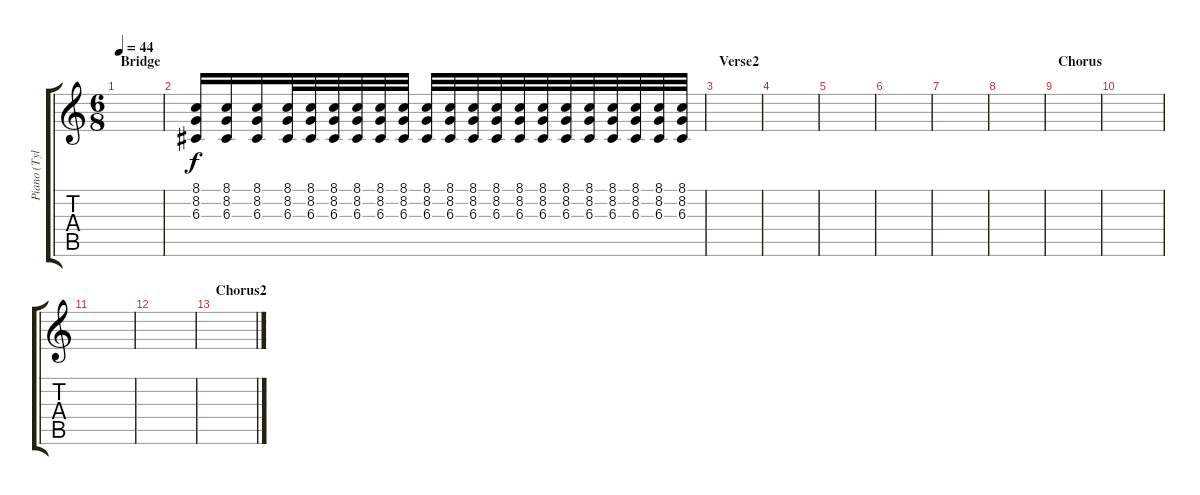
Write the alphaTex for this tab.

\track ("Piano (Tyler(Maui))" "Piano (Tyl") {instrument electricgrandpiano}
\staff {score tabs}
\tuning (E4 B3 G3 D3 A2 E2) {hide}
\ts (6 8)
\section ("" "Bridge")
\tempo 44
\clef g2
\ks c
|
(8.1 8.2 6.3).16 (8.1 8.2 6.3).16 (8.1 8.2 6.3).16 (8.1 8.2 6.3).32 (8.1 8.2 6.3).32 (8.1 8.2 6.3).32 (8.1 8.2 6.3).32 (8.1 8.2 6.3).32 (8.1 8.2 6.3).32 (8.1 8.2 6.3).32 (8.1 8.2 6.3).32 (8.1 8.2 6.3).32 (8.1 8.2 6.3).32 (8.1 8.2 6.3).32 (8.1 8.2 6.3).32 (8.1 8.2 6.3).32 (8.1 8.2 6.3).32 (8.1 8.2 6.3).32 (8.1 8.2 6.3).32 (8.1 8.2 6.3).32 (8.1 8.2 6.3).32 |
\section ("" "Verse2")
|
|
|
|
|
|
\section ("" "Chorus")
|
|
|
|
\section ("" "Chorus2")
